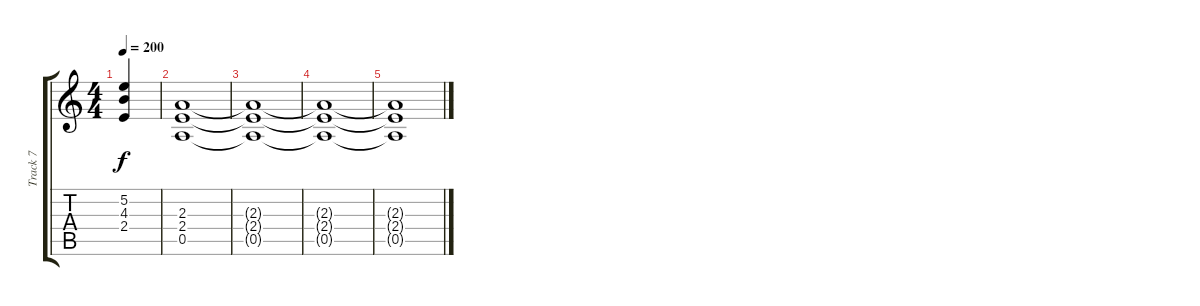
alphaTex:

\track ("Track 7" "Track 7") {instrument overdrivenguitar}
\staff {score tabs}
\tuning (E4 B3 G3 D3 A2 E2) {hide}
\ts (4 4)
\tempo 200
\clef g2
\ks c
(5.2 4.3 2.4).4{dy f} |
(2.3 2.4 0.5).1{volume 0} |
(2.3{t} 2.4{t} 0.5{t}).1 |
(2.3{t} 2.4{t} 0.5{t}).1 |
(2.3{t} 2.4{t} 0.5{t}).1
